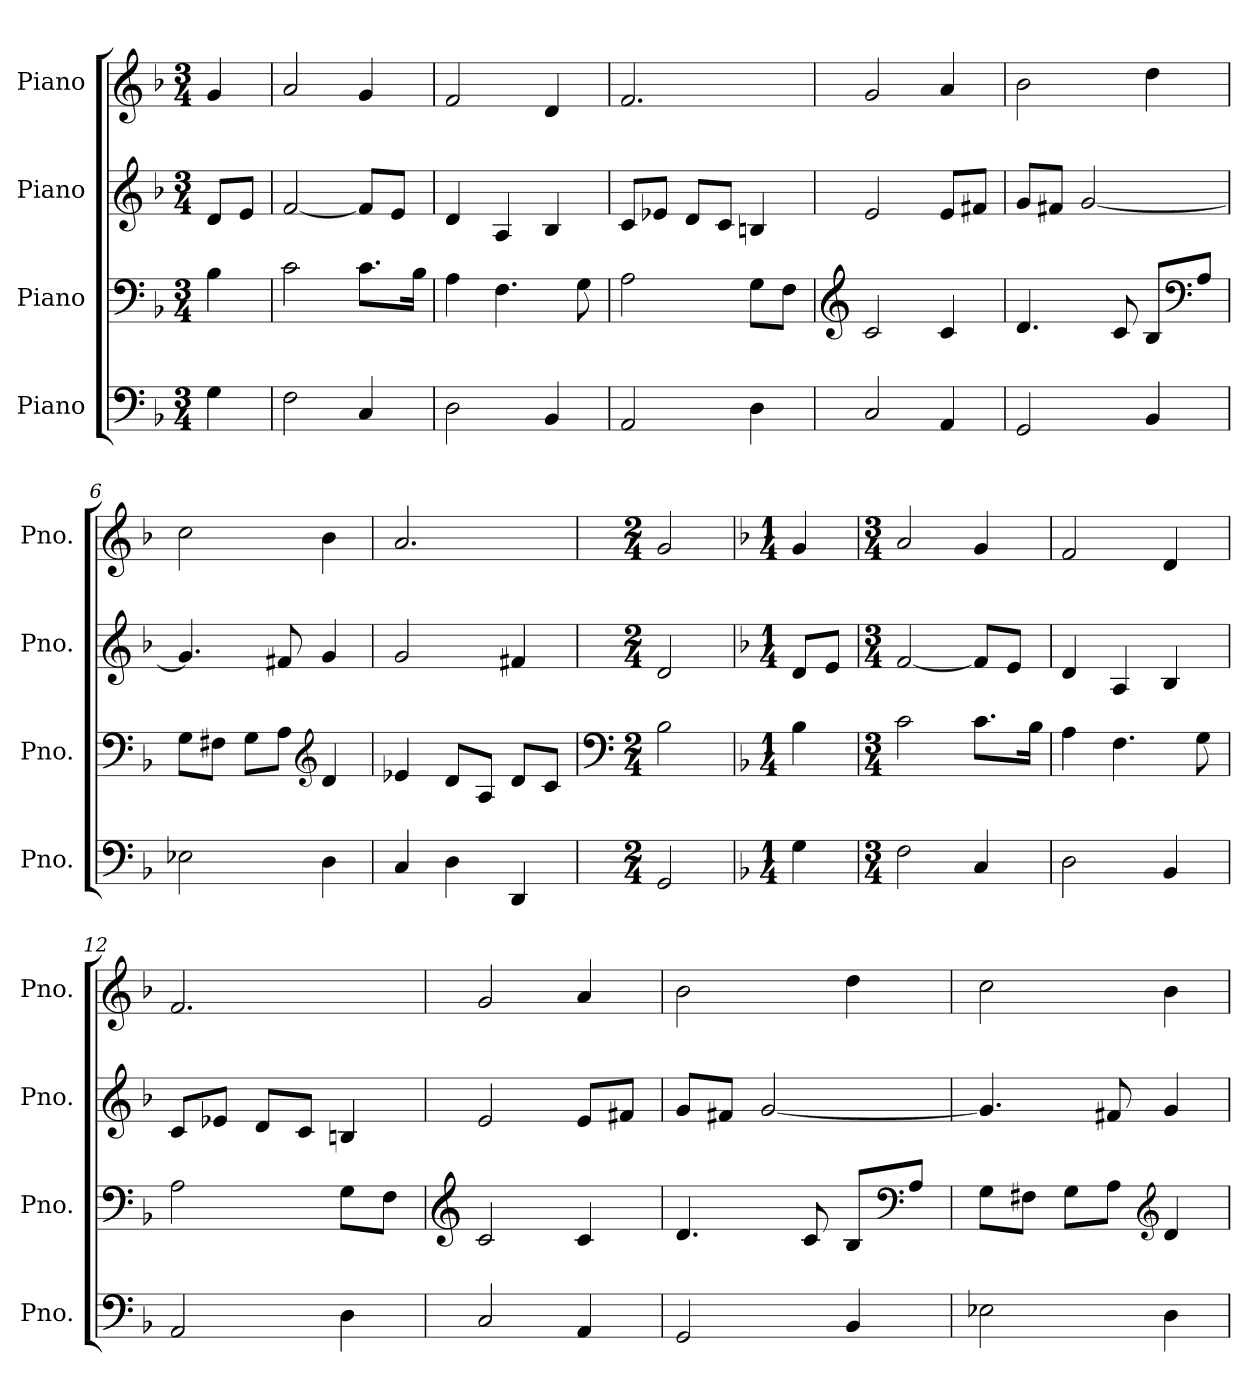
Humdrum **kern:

**kern	**kern	**kern	**kern
*part4	*part3	*part2	*part1
*staff4	*staff3	*staff2	*staff1
*I"Piano	*I"Piano	*I"Piano	*I"Piano
*I'Pno.	*I'Pno.	*I'Pno.	*I'Pno.
*clefF4	*clefF4	*clefG2	*clefG2
*k[b-]	*k[b-]	*k[b-]	*k[b-]
*M3/4	*M3/4	*M3/4	*M3/4
*MM120	*MM120	*MM120	*MM120
=	=	=	=
4G\	4B-\	8d/L	4g/
.	.	8e/J	.
=1	=1	=1	=1
2F\	2c\	[2f/	2a/
4C/	8.c\L	8f/L]	4g/
.	.	8e/J	.
.	16B-\Jk	.	.
=2	=2	=2	=2
2D\	4A\	4d/	2f/
.	4.F\	4A/	.
4BB-/	.	4B-/	4d/
.	8G\	.	.
=3	=3	=3	=3
2AA/	2A\	8c/L	2.f/
.	.	8e-X/J	.
.	.	8d/L	.
.	.	8c/J	.
4D\	8G\L	4Bn/	.
.	8F\J	.	.
=4	=4	=4	=4
*	*clefG2	*	*
2C/	2c/	2e/	2g/
4AA/	4c/	8e/L	4a/
.	.	8f#X/J	.
=5	=5	=5	=5
2GG/	4.d/	8g/L	2b-\
.	.	8f#X/J	.
.	.	[2g/	.
.	8c/	.	.
4BB-/	8B-/L	.	4dd\
*	*clefF4	*	*
.	8A/J	.	.
!!LO:LB:g=z
=6	=6	=6	=6
2E-X\	8G\L	4.g/]	2cc\
.	8F#X\J	.	.
.	8G\L	.	.
.	8A\J	8f#X/	.
*	*clefG2	*	*
4D\	4d/	4g/	4b-\
=7	=7	=7	=7
4C/	4e-X/	2g/	2.a/
4D\	8d/L	.	.
.	8A/J	.	.
4DD/	8d/L	4f#X/	.
.	8c/J	.	.
=8	=8	=8	=8
*	*clefF4	*	*
*M2/4	*M2/4	*M2/4	*M2/4
2GG/	2B-\	2d/	2g/
=9	=9	=9	=9
*k[b-]	*k[b-]	*k[b-]	*k[b-]
*M1/4	*M1/4	*M1/4	*M1/4
4G\	4B-\	8d/L	4g/
.	.	8e/J	.
=10	=10	=10	=10
*M3/4	*M3/4	*M3/4	*M3/4
2F\	2c\	[2f/	2a/
4C/	8.c\L	8f/L]	4g/
.	.	8e/J	.
.	16B-\Jk	.	.
=11	=11	=11	=11
2D\	4A\	4d/	2f/
.	4.F\	4A/	.
4BB-/	.	4B-/	4d/
.	8G\	.	.
=12	=12	=12	=12
2AA/	2A\	8c/L	2.f/
.	.	8e-X/J	.
.	.	8d/L	.
.	.	8c/J	.
4D\	8G\L	4Bn/	.
.	8F\J	.	.
!!LO:LB:g=z
=13	=13	=13	=13
*	*clefG2	*	*
2C/	2c/	2e/	2g/
4AA/	4c/	8e/L	4a/
.	.	8f#X/J	.
=14	=14	=14	=14
2GG/	4.d/	8g/L	2b-\
.	.	8f#X/J	.
.	.	[2g/	.
.	8c/	.	.
4BB-/	8B-/L	.	4dd\
*	*clefF4	*	*
.	8A/J	.	.
=15	=15	=15	=15
2E-X\	8G\L	4.g/]	2cc\
.	8F#X\J	.	.
.	8G\L	.	.
.	8A\J	8f#X/	.
*	*clefG2	*	*
4D\	4d/	4g/	4b-\
=	=	=	=
*-	*-	*-	*-
